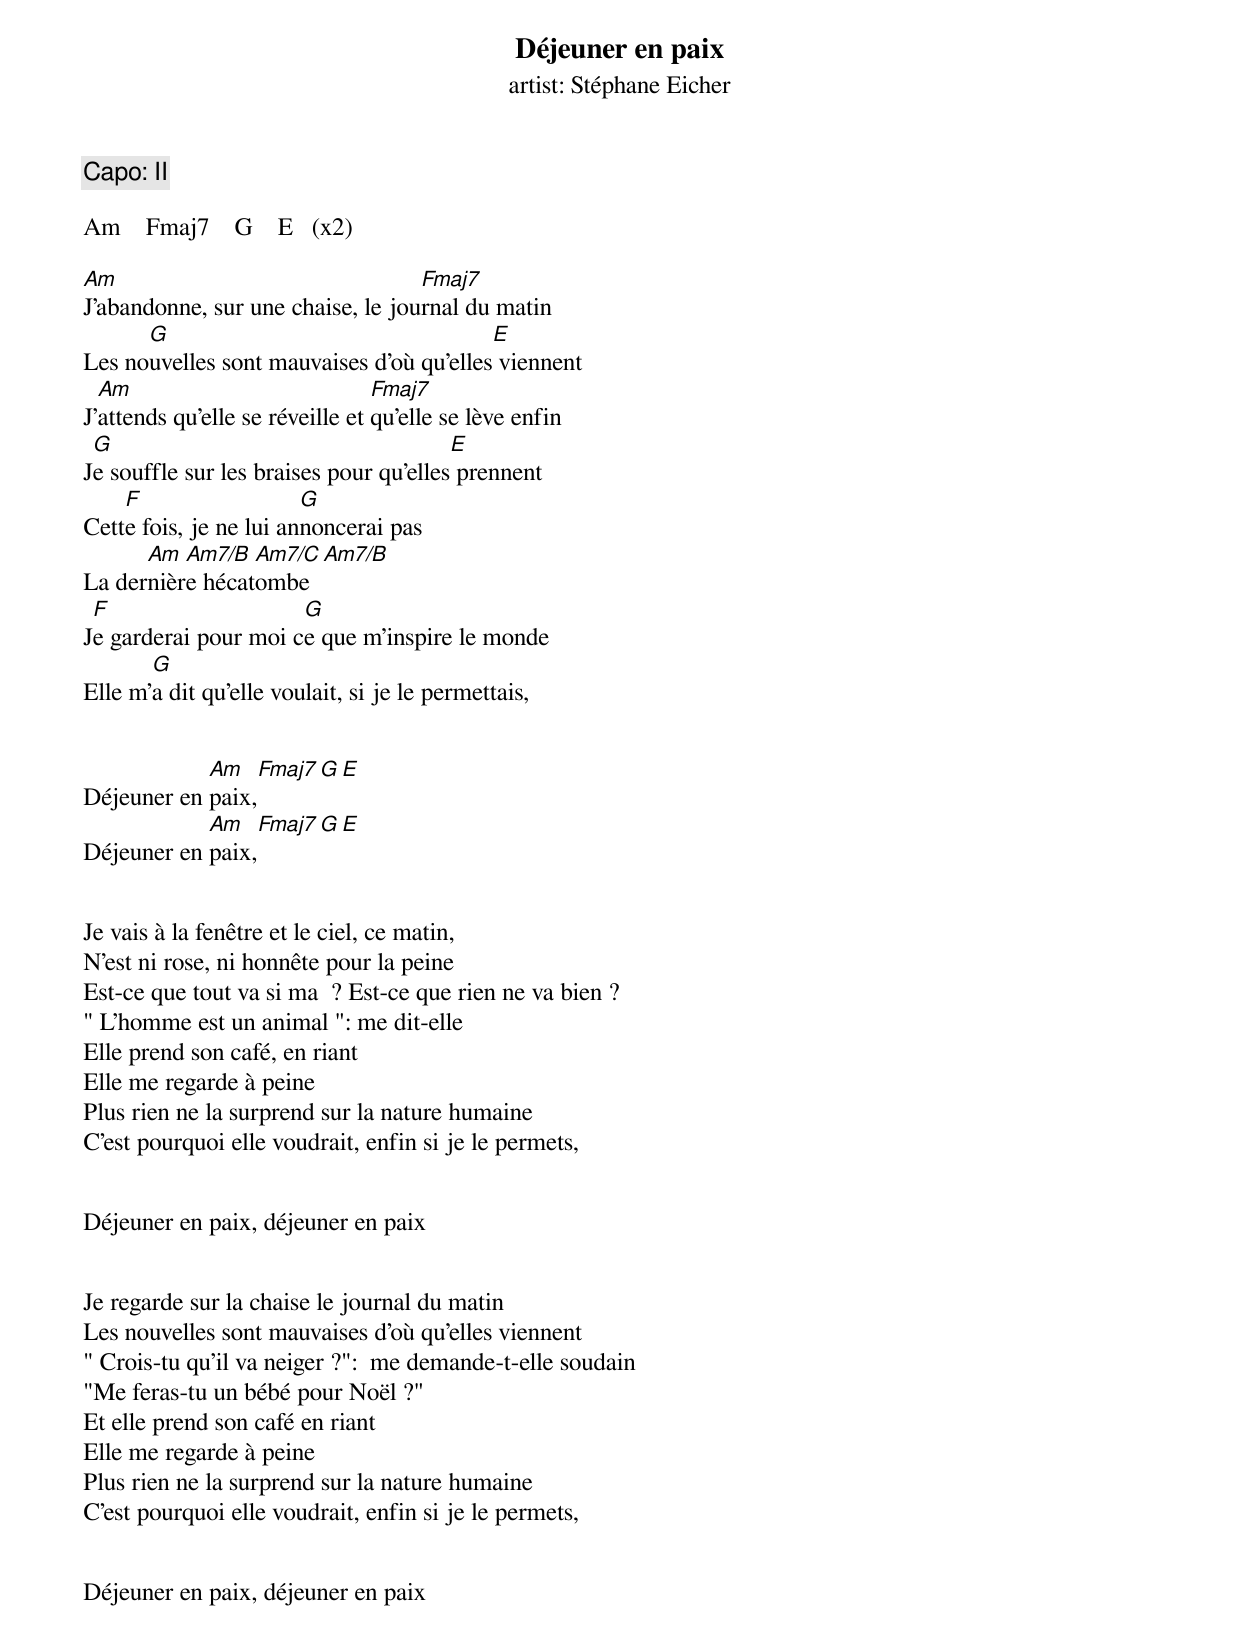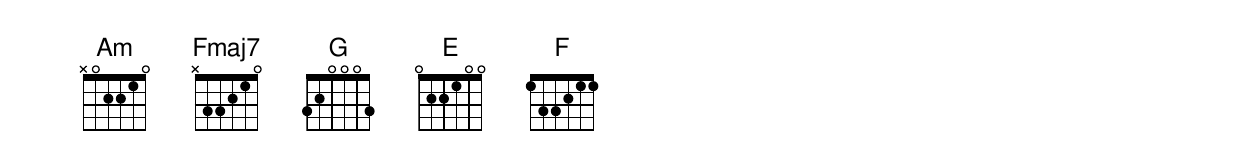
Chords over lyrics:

Déjeuner en paix
artist: Stéphane Eicher
Capo: II

Am    Fmaj7    G    E   (x2)

Am                                 Fmaj7
J'abandonne, sur une chaise, le journal du matin
      G                                   E
Les nouvelles sont mauvaises d'où qu'elles viennent
  Am                             Fmaj7
J'attends qu'elle se réveille et qu'elle se lève enfin
 G                                      E
Je souffle sur les braises pour qu'elles prennent
    F                   G
Cette fois, je ne lui annoncerai pas
      Am  Am7/B  Am7/C  Am7/B
La dernière hécatombe
 F                    G
Je garderai pour moi ce que m'inspire le monde
       G
Elle m'a dit qu'elle voulait, si je le permettais,


            Am    Fmaj7    G    E
Déjeuner en paix,
            Am    Fmaj7    G    E
Déjeuner en paix,


Je vais à la fenêtre et le ciel, ce matin,
N'est ni rose, ni honnête pour la peine
Est-ce que tout va si ma  ? Est-ce que rien ne va bien ?
" L'homme est un animal ": me dit-elle
Elle prend son café, en riant
Elle me regarde à peine
Plus rien ne la surprend sur la nature humaine
C'est pourquoi elle voudrait, enfin si je le permets,


Déjeuner en paix, déjeuner en paix


Je regarde sur la chaise le journal du matin
Les nouvelles sont mauvaises d'où qu'elles viennent
" Crois-tu qu'il va neiger ?":  me demande-t-elle soudain
"Me feras-tu un bébé pour Noël ?"
Et elle prend son café en riant
Elle me regarde à peine
Plus rien ne la surprend sur la nature humaine
C'est pourquoi elle voudrait, enfin si je le permets,


Déjeuner en paix, déjeuner en paix
